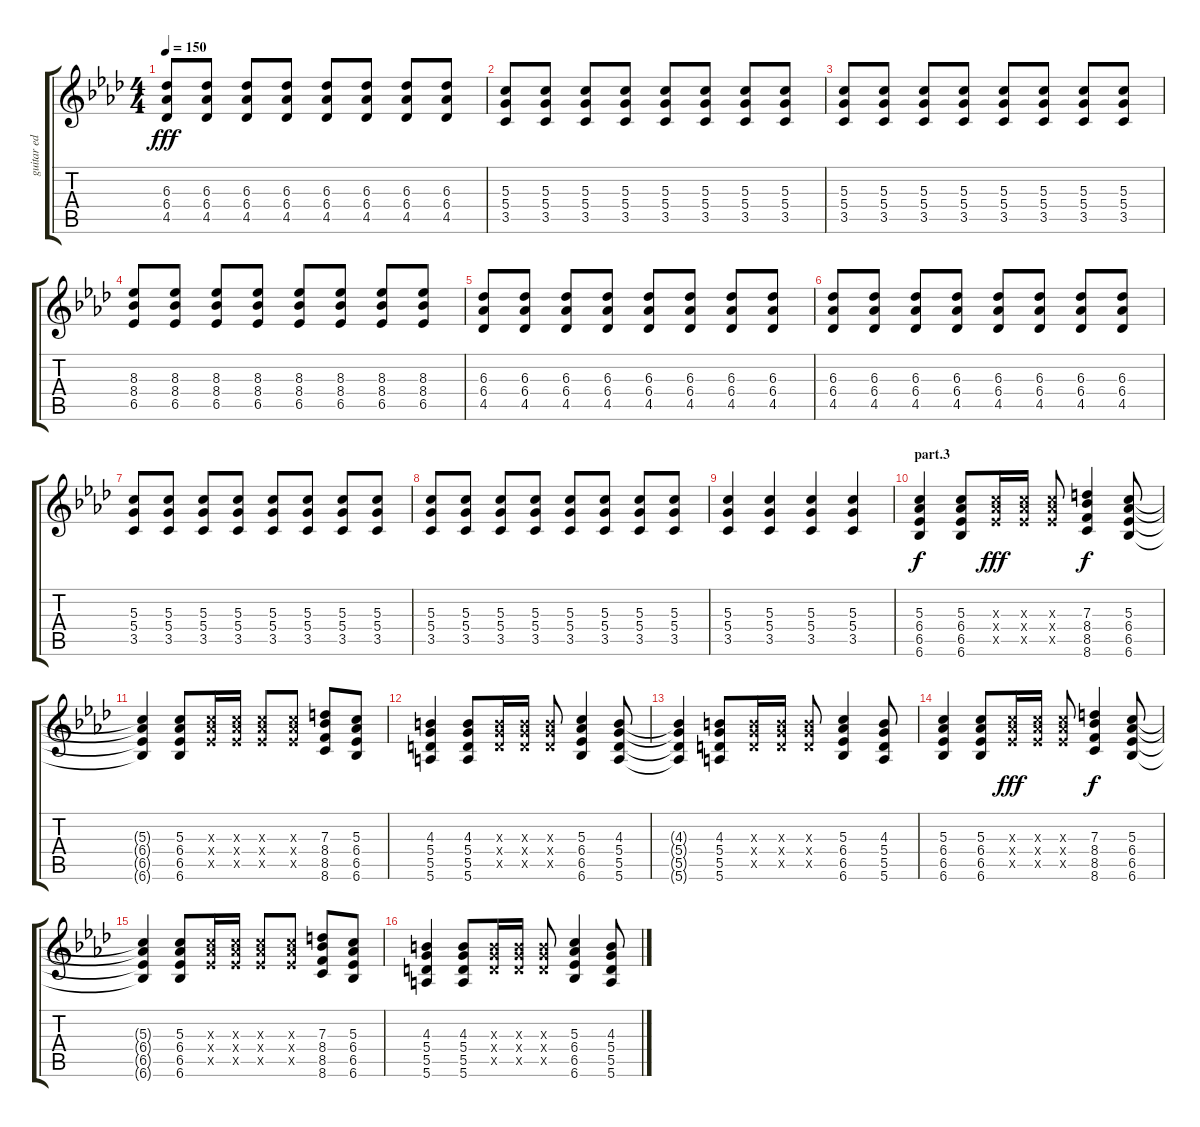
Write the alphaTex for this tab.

\track ("guitar ed" "guitar ed") {instrument electricguitarjazz}
\staff {score tabs}
\tuning (E4 B3 G3 D3 A2 E2) {hide}
\ts (4 4)
\tempo 150
\clef g2
\ks ab
(6.3 6.4 4.5).8{dy fff} (6.3 6.4 4.5).8 (6.3 6.4 4.5).8 (6.3 6.4 4.5).8 (6.3 6.4 4.5).8 (6.3 6.4 4.5).8 (6.3 6.4 4.5).8 (6.3 6.4 4.5).8 |
(5.3 5.4 3.5).8 (5.3 5.4 3.5).8 (5.3 5.4 3.5).8 (5.3 5.4 3.5).8 (5.3 5.4 3.5).8 (5.3 5.4 3.5).8 (5.3 5.4 3.5).8 (5.3 5.4 3.5).8 |
(5.3 5.4 3.5).8 (5.3 5.4 3.5).8 (5.3 5.4 3.5).8 (5.3 5.4 3.5).8 (5.3 5.4 3.5).8 (5.3 5.4 3.5).8 (5.3 5.4 3.5).8 (5.3 5.4 3.5).8 |
(8.3 8.4 6.5).8 (8.3 8.4 6.5).8 (8.3 8.4 6.5).8 (8.3 8.4 6.5).8 (8.3 8.4 6.5).8 (8.3 8.4 6.5).8 (8.3 8.4 6.5).8 (8.3 8.4 6.5).8 |
(6.3 6.4 4.5).8 (6.3 6.4 4.5).8 (6.3 6.4 4.5).8 (6.3 6.4 4.5).8 (6.3 6.4 4.5).8 (6.3 6.4 4.5).8 (6.3 6.4 4.5).8 (6.3 6.4 4.5).8 |
(6.3 6.4 4.5).8 (6.3 6.4 4.5).8 (6.3 6.4 4.5).8 (6.3 6.4 4.5).8 (6.3 6.4 4.5).8 (6.3 6.4 4.5).8 (6.3 6.4 4.5).8 (6.3 6.4 4.5).8 |
(5.3 5.4 3.5).8 (5.3 5.4 3.5).8 (5.3 5.4 3.5).8 (5.3 5.4 3.5).8 (5.3 5.4 3.5).8 (5.3 5.4 3.5).8 (5.3 5.4 3.5).8 (5.3 5.4 3.5).8 |
(5.3 5.4 3.5).8 (5.3 5.4 3.5).8 (5.3 5.4 3.5).8 (5.3 5.4 3.5).8 (5.3 5.4 3.5).8 (5.3 5.4 3.5).8 (5.3 5.4 3.5).8 (5.3 5.4 3.5).8 |
(5.3 5.4 3.5).4 (5.3 5.4 3.5).4 (5.3 5.4 3.5).4 (5.3 5.4 3.5).4 |
\section ("" "part.3")
(5.3 6.4 6.5 6.6).4{dy f balance 5} (5.3 6.4 6.5 6.6).8 (5.3{x} 6.4{x} 6.5{x}).16{dy fff} (5.3{x} 6.4{x} 6.5{x}).16 (5.3{x} 6.4{x} 6.5{x}).8 (7.3 8.4 8.5 8.6).4{dy f} (5.3 6.4 6.5 6.6).8 |
(5.3{t} 6.4{t} 6.5{t} 6.6{t}).4 (5.3 6.4 6.5 6.6).8 (5.3{x} 6.4{x} 6.5{x}).16 (5.3{x} 6.4{x} 6.5{x}).16 (5.3{x} 6.4{x} 6.5{x}).8 (5.3{x} 6.4{x} 6.5{x}).8 (7.3 8.4 8.5 8.6).8 (5.3 6.4 6.5 6.6).8 |
(4.3 5.4 5.5 5.6).4 (4.3 5.4 5.5 5.6).8 (4.3{x} 5.4{x} 5.5{x}).16 (4.3{x} 5.4{x} 5.5{x}).16 (4.3{x} 5.4{x} 5.5{x}).8 (5.3 6.4 6.5 6.6).4 (4.3 5.4 5.5 5.6).8 |
(4.3{t} 5.4{t} 5.5{t} 5.6{t}).4 (4.3 5.4 5.5 5.6).8 (4.3{x} 5.4{x} 5.5{x}).16 (4.3{x} 5.4{x} 5.5{x}).16 (4.3{x} 5.4{x} 5.5{x}).8 (5.3 6.4 6.5 6.6).4 (4.3 5.4 5.5 5.6).8 |
(5.3 6.4 6.5 6.6).4{balance 5} (5.3 6.4 6.5 6.6).8 (5.3{x} 6.4{x} 6.5{x}).16{dy fff} (5.3{x} 6.4{x} 6.5{x}).16 (5.3{x} 6.4{x} 6.5{x}).8 (7.3 8.4 8.5 8.6).4{dy f} (5.3 6.4 6.5 6.6).8 |
(5.3{t} 6.4{t} 6.5{t} 6.6{t}).4 (5.3 6.4 6.5 6.6).8 (5.3{x} 6.4{x} 6.5{x}).16 (5.3{x} 6.4{x} 6.5{x}).16 (5.3{x} 6.4{x} 6.5{x}).8 (5.3{x} 6.4{x} 6.5{x}).8 (7.3 8.4 8.5 8.6).8 (5.3 6.4 6.5 6.6).8 |
(4.3 5.4 5.5 5.6).4 (4.3 5.4 5.5 5.6).8 (4.3{x} 5.4{x} 5.5{x}).16 (4.3{x} 5.4{x} 5.5{x}).16 (4.3{x} 5.4{x} 5.5{x}).8 (5.3 6.4 6.5 6.6).4 (4.3 5.4 5.5 5.6).8
